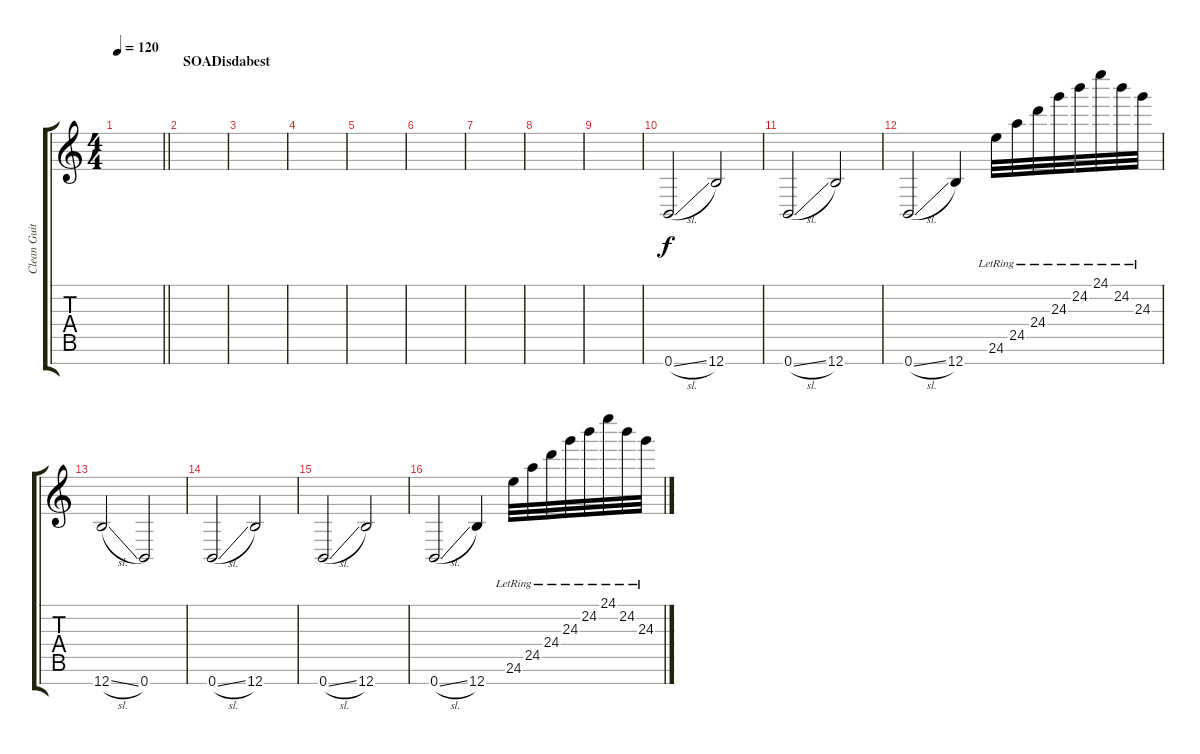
\track ("Clean Guitar #1" "Clean Guit") {instrument electricguitarjazz}
\staff {score tabs}
\tuning (E4 B3 G3 D3 A2 E2 B1) {hide}
\ts (4 4)
\tempo 120
\clef g2
\barLineRight lightlight
\ks c
|
\section ("" "SOADisdabest")
|
|
|
|
|
|
|
|
0.7{sl}.2{instrument birdtweet} 12.7.2 |
0.7{sl}.2 12.7.2 |
0.7{sl}.2 12.7.4 24.6{lr}.32 24.5{lr}.32 24.4{lr}.32 24.3{lr}.32 24.2{lr}.32 24.1{lr}.32 24.2{lr}.32 24.3{lr}.32 |
12.7{sl}.2 0.7.2 |
0.7{sl}.2{instrument birdtweet} 12.7.2 |
0.7{sl}.2 12.7.2 |
0.7{sl}.2 12.7.4 24.6{lr}.32 24.5{lr}.32 24.4{lr}.32 24.3{lr}.32 24.2{lr}.32 24.1{lr}.32 24.2{lr}.32 24.3{lr}.32
